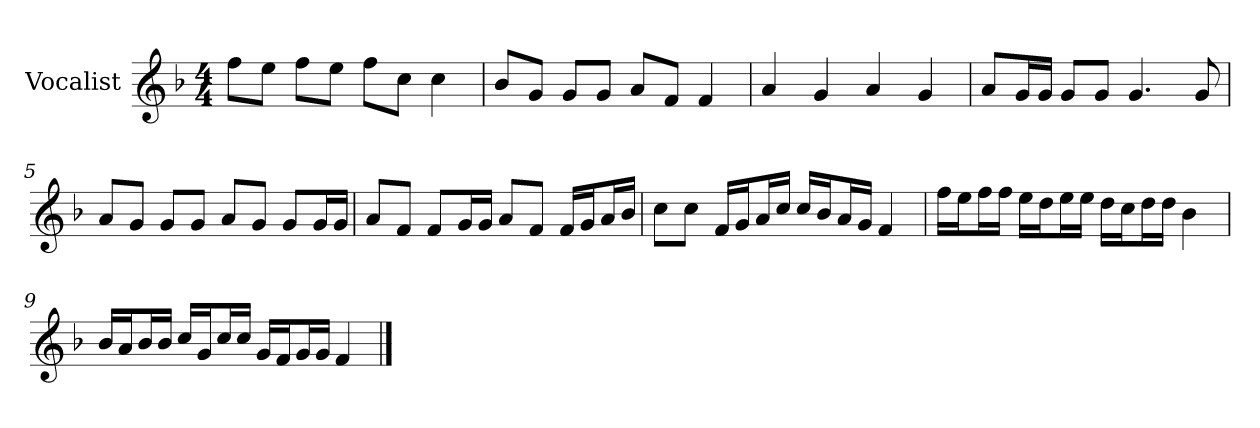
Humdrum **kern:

**kern
*part1
*staff1
*I"Vocalist
*k[b-]
*F:
*M4/4
=1
8ffL
8eeJ
8ffL
8eeJ
8ffL
8ccJ
4cc
=2
8b-L
8gJ
8gL
8gJ
8aL
8fJ
4f
=3
4a
4g
4a
4g
=4
8aL
16gL
16gJJ
8gL
8gJ
4.g
8g
=5
8aL
8gJ
8gL
8gJ
8aL
8gJ
8gL
16gL
16gJJ
=6
8aL
8fJ
8fL
16gL
16gJJ
8aL
8fJ
16fLL
16gJ
16aL
16b-JJ
=7
8ccL
8ccJ
16fLL
16gJ
16aL
16ccJJ
16ccLL
16b-J
16aL
16gJJ
4f
=8
16ffLL
16eeJ
16ffL
16ffJJ
16eeLL
16ddJ
16eeL
16eeJJ
16ddLL
16ccJ
16ddL
16ddJJ
4b-
=9
16b-LL
16aJ
16b-L
16b-JJ
16ccLL
16gJ
16ccL
16ccJJ
16gLL
16fJ
16gL
16gJJ
4f
==
*-
